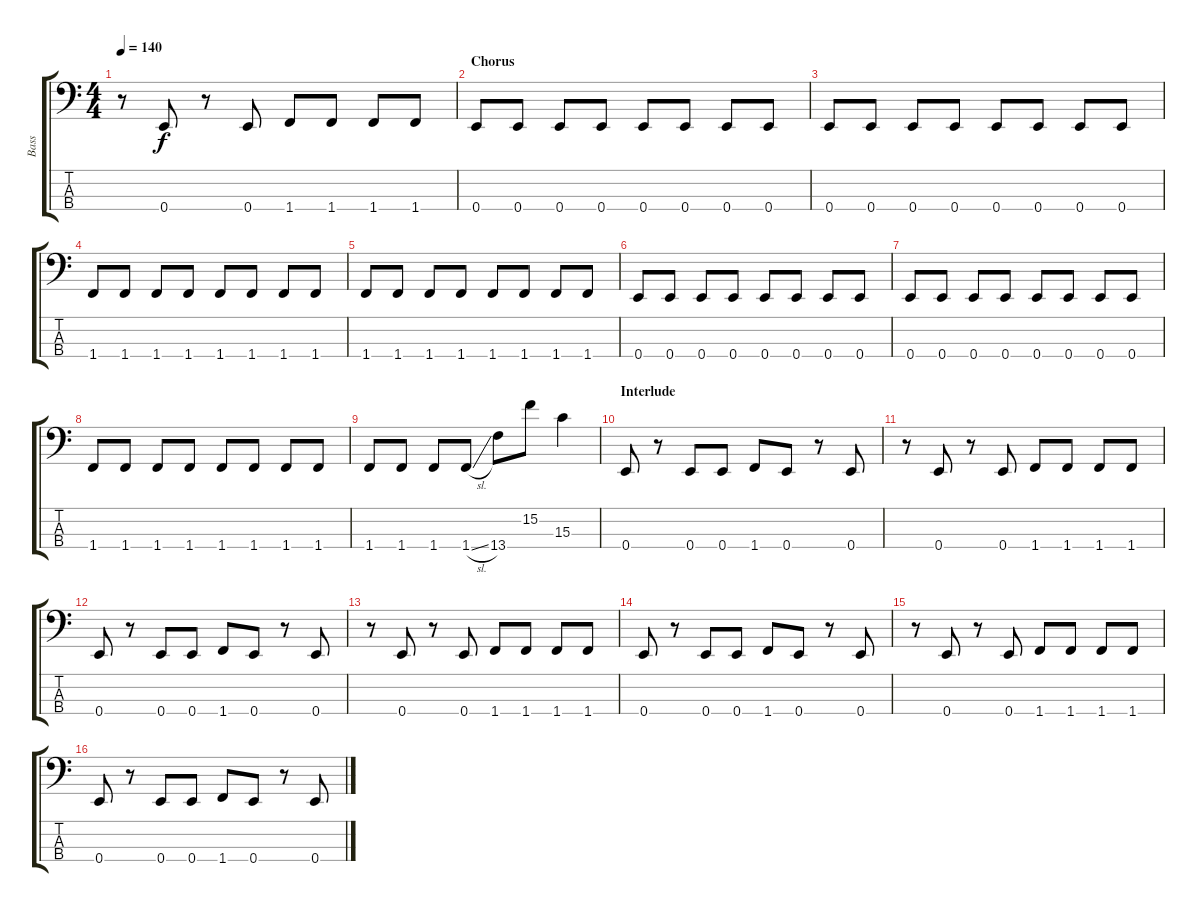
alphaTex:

\track ("Bass" "Bass") {instrument electricbassfinger}
\staff {score tabs}
\tuning (G2 D2 A1 E1) {hide}
\ts (4 4)
\tempo 140
\clef f4
\ks c
r.8{dy f} 0.4.8 r.8 0.4.8 1.4.8 1.4.8 1.4.8 1.4.8 |
\section ("" "Chorus")
0.4.8 0.4.8 0.4.8 0.4.8 0.4.8 0.4.8 0.4.8 0.4.8 |
0.4.8 0.4.8 0.4.8 0.4.8 0.4.8 0.4.8 0.4.8 0.4.8 |
1.4.8 1.4.8 1.4.8 1.4.8 1.4.8 1.4.8 1.4.8 1.4.8 |
1.4.8 1.4.8 1.4.8 1.4.8 1.4.8 1.4.8 1.4.8 1.4.8 |
0.4.8 0.4.8 0.4.8 0.4.8 0.4.8 0.4.8 0.4.8 0.4.8 |
0.4.8 0.4.8 0.4.8 0.4.8 0.4.8 0.4.8 0.4.8 0.4.8 |
1.4.8 1.4.8 1.4.8 1.4.8 1.4.8 1.4.8 1.4.8 1.4.8 |
1.4.8 1.4.8 1.4.8 1.4{sl}.8 13.4.8 15.2.8 15.3.4 |
\section ("" "Interlude")
0.4.8 r.8 0.4.8 0.4.8 1.4.8 0.4.8 r.8 0.4.8 |
r.8 0.4.8 r.8 0.4.8 1.4.8 1.4.8 1.4.8 1.4.8 |
0.4.8 r.8 0.4.8 0.4.8 1.4.8 0.4.8 r.8 0.4.8 |
r.8 0.4.8 r.8 0.4.8 1.4.8 1.4.8 1.4.8 1.4.8 |
0.4.8 r.8 0.4.8 0.4.8 1.4.8 0.4.8 r.8 0.4.8 |
r.8 0.4.8 r.8 0.4.8 1.4.8 1.4.8 1.4.8 1.4.8 |
0.4.8 r.8 0.4.8 0.4.8 1.4.8 0.4.8 r.8 0.4.8
